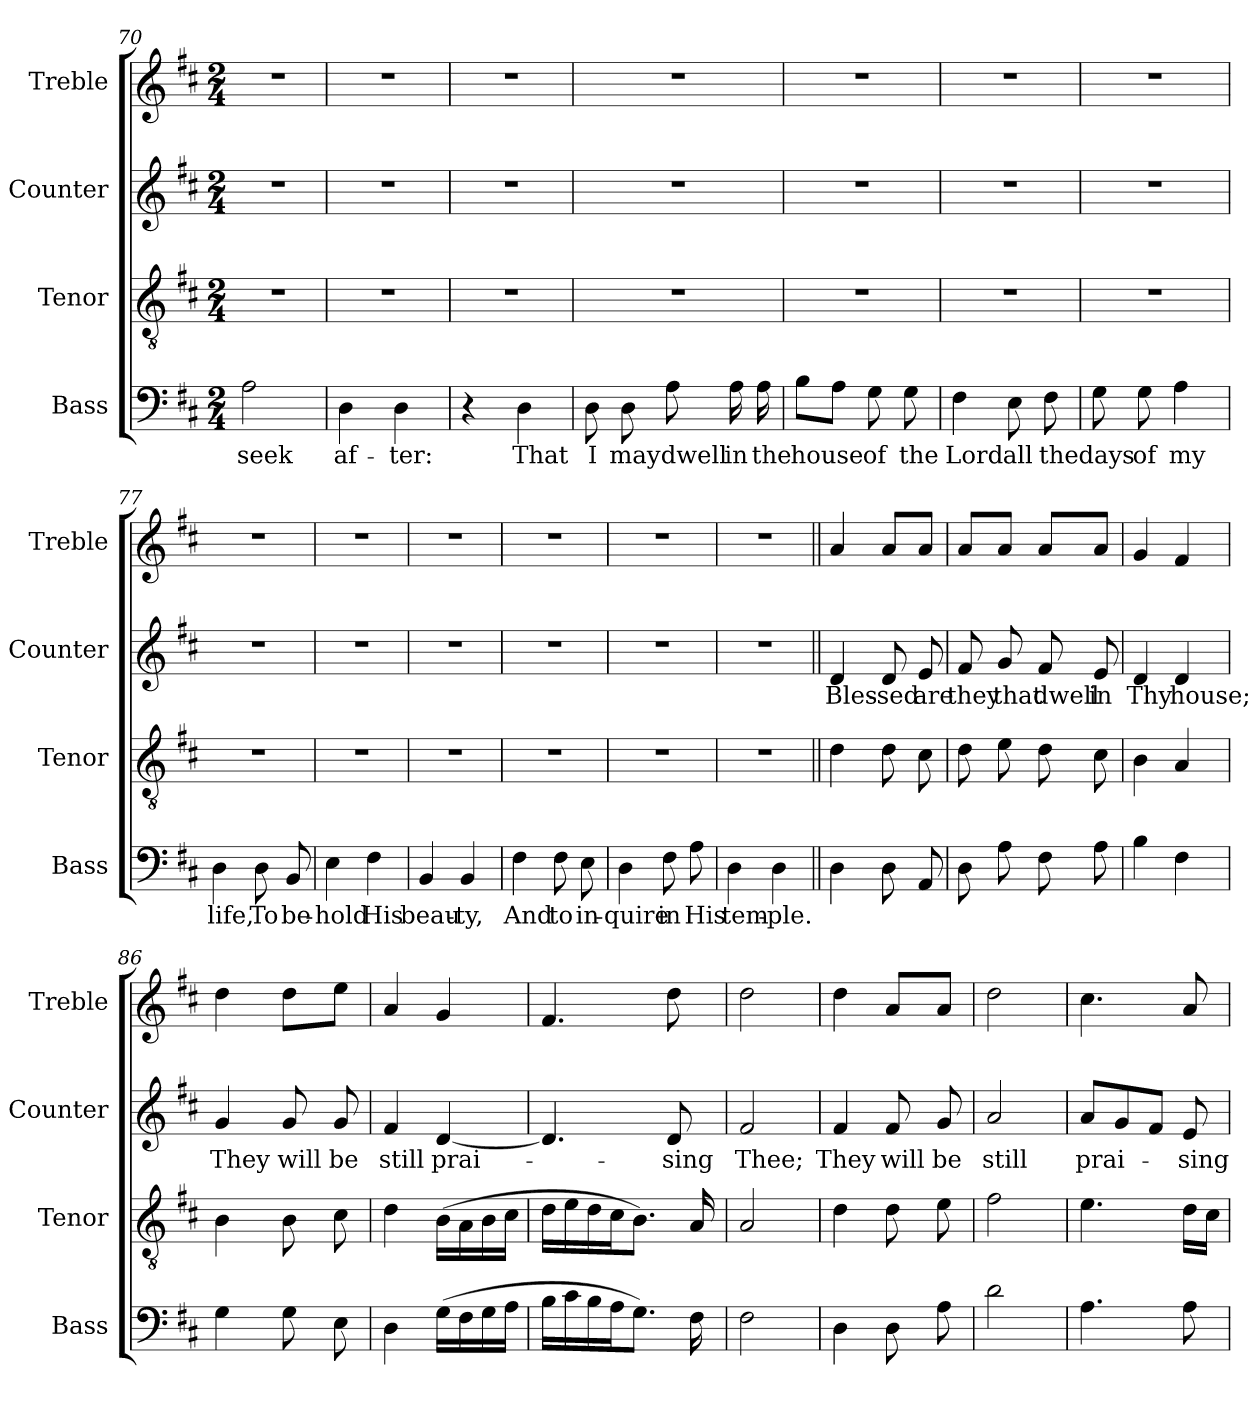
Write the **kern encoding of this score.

**kern	**text	**kern	**kern	**text	**kern
*part4	*part4	*part3	*part2	*part2	*part1
*staff4	*staff4	*staff3	*staff2	*staff2	*staff1
*I"Bass	*	*I"Tenor	*I"Counter	*	*I"Treble
*I'Bass	*	*I'Tenor	*I'Counter	*	*I'Treble
*clefF4	*	*clefGv2	*clefG2	*	*clefG2
*k[f#c#]	*	*k[f#c#]	*k[f#c#]	*	*k[f#c#]
*M2/4	*	*M2/4	*M2/4	*	*M2/4
=70	=70	=70	=70	=70	=70
2A\	seek	2r	2r	.	2r
=71	=71	=71	=71	=71	=71
4D\	af-	2r	2r	.	2r
4D\	-ter:	.	.	.	.
=72	=72	=72	=72	=72	=72
4r	.	2r	2r	.	2r
4D\	That	.	.	.	.
=73	=73	=73	=73	=73	=73
8D\	I	2r	2r	.	2r
8D\	may	.	.	.	.
8A\	dwell	.	.	.	.
16A\	in	.	.	.	.
16A\	the	.	.	.	.
=74	=74	=74	=74	=74	=74
8B\L	house	2r	2r	.	2r
8A\J	.	.	.	.	.
8G\	of	.	.	.	.
8G\	the	.	.	.	.
=75	=75	=75	=75	=75	=75
4F#\	Lord	2r	2r	.	2r
8E\	all	.	.	.	.
8F#\	the	.	.	.	.
!!LO:LB:g=z
=76	=76	=76	=76	=76	=76
8G\	days	2r	2r	.	2r
8G\	of	.	.	.	.
4A\	my	.	.	.	.
=77	=77	=77	=77	=77	=77
4D\	life,	2r	2r	.	2r
8D\	To	.	.	.	.
8BB/	be-	.	.	.	.
=78	=78	=78	=78	=78	=78
4E\	-hold	2r	2r	.	2r
4F#\	His	.	.	.	.
=79	=79	=79	=79	=79	=79
4BB/	beau-	2r	2r	.	2r
4BB/	-ty,	.	.	.	.
=80	=80	=80	=80	=80	=80
4F#\	And	2r	2r	.	2r
8F#\	to	.	.	.	.
8E\	in-	.	.	.	.
=81	=81	=81	=81	=81	=81
4D\	-quire	2r	2r	.	2r
8F#\	in	.	.	.	.
8A\	His	.	.	.	.
=82	=82	=82	=82	=82	=82
4D\	tem-	2r	2r	.	2r
4D\	-ple.	.	.	.	.
!!LO:LB:g=z
=83||	=83||	=83||	=83||	=83||	=83||
4D\	.	4d\	4d/	Bles-	4a/
8D\	.	8d\	8d/	-sed	8a/L
8AA/	.	8c#\	8e/	are	8a/J
=84	=84	=84	=84	=84	=84
8D\	.	8d\	8f#/	they	8a/L
8A\	.	8e\	8g/	that	8a/J
8F#\	.	8d\	8f#/	dwell	8a/L
8A\	.	8c#\	8e/	in	8a/J
=85	=85	=85	=85	=85	=85
4B\	.	4B\	4d/	Thy	4g/
4F#\	.	4A/	4d/	house;	4f#/
=86	=86	=86	=86	=86	=86
4G\	.	4B\	4g/	They	4dd\
8G\	.	8B\	8g/	will	8dd\L
8E\	.	8c#\	8g/	be	8ee\J
=87	=87	=87	=87	=87	=87
4D\	.	4d\	4f#/	still	4a/
(16G\LL	.	(16B\LL	[4d/	prai-	4g/
16F#\	.	16A\	.	.	.
16G\	.	16B\	.	.	.
16A\JJ	.	16c#\JJ	.	.	.
=88	=88	=88	=88	=88	=88
16B\LL	.	16d\LL	4.d/]	.	4.f#/
16c#\	.	16e\	.	.	.
16B\	.	16d\	.	.	.
16A\J	.	16c#\J	.	.	.
8.G\J)	.	8.B\J)	.	.	.
.	.	.	8d/	-sing	8dd\
16F#\	.	16A/	.	.	.
!!LO:LB:g=z
=89	=89	=89	=89	=89	=89
2F#\	.	2A/	2f#/	Thee;	2dd\
=90	=90	=90	=90	=90	=90
4D\	.	4d\	4f#/	They	4dd\
8D\	.	8d\	8f#/	will	8a/L
8A\	.	8e\	8g/	be	8a/J
=91	=91	=91	=91	=91	=91
2d\	.	2f#\	2a/	still	2dd\
=92	=92	=92	=92	=92	=92
4.A\	.	4.e\	8a/L	prai-	4.cc#\
.	.	.	8g/	.	.
.	.	.	8f#/J	.	.
8A\	.	16d\LL	8e/	-sing	8a/
.	.	16c#\JJ	.	.	.
=	=	=	=	=	=
*-	*-	*-	*-	*-	*-
